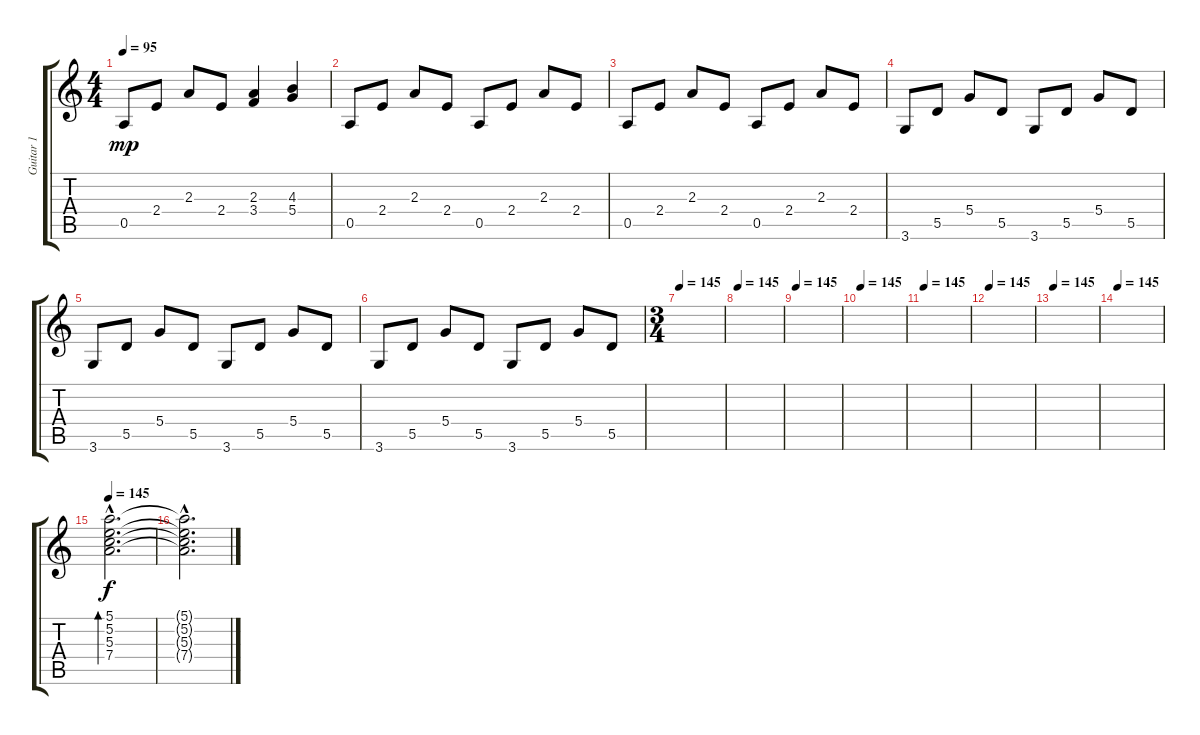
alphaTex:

\track ("Guitar 1" "Guitar 1") {instrument acousticguitarnylon}
\staff {score tabs}
\tuning (E4 B3 G3 D3 A2 E2) {hide}
\ts (4 4)
\tempo 95
\clef g2
\ks c
0.5.8{dy mp} 2.4.8 2.3.8 2.4.8 (2.3 3.4).4 (4.3 5.4).4 |
0.5.8 2.4.8 2.3.8 2.4.8 0.5.8 2.4.8 2.3.8 2.4.8 |
0.5.8 2.4.8 2.3.8 2.4.8 0.5.8 2.4.8 2.3.8 2.4.8 |
3.6.8 5.5.8 5.4.8 5.5.8 3.6.8 5.5.8 5.4.8 5.5.8 |
3.6.8 5.5.8 5.4.8 5.5.8 3.6.8 5.5.8 5.4.8 5.5.8 |
3.6.8 5.5.8 5.4.8 5.5.8 3.6.8 5.5.8 5.4.8 5.5.8 |
\ts (3 4)
\tempo 145
|
\tempo 145
|
\tempo 145
|
\tempo 145
|
\tempo 145
|
\tempo 145
|
\tempo 145
|
\tempo 145
|
\tempo 145
(5.1{hac} 5.2{hac} 5.3{hac} 7.4{hac}).2{d bd 240 dy f} |
(5.1{hac t} 5.2{hac t} 5.3{hac t} 7.4{hac t}).2{d}
